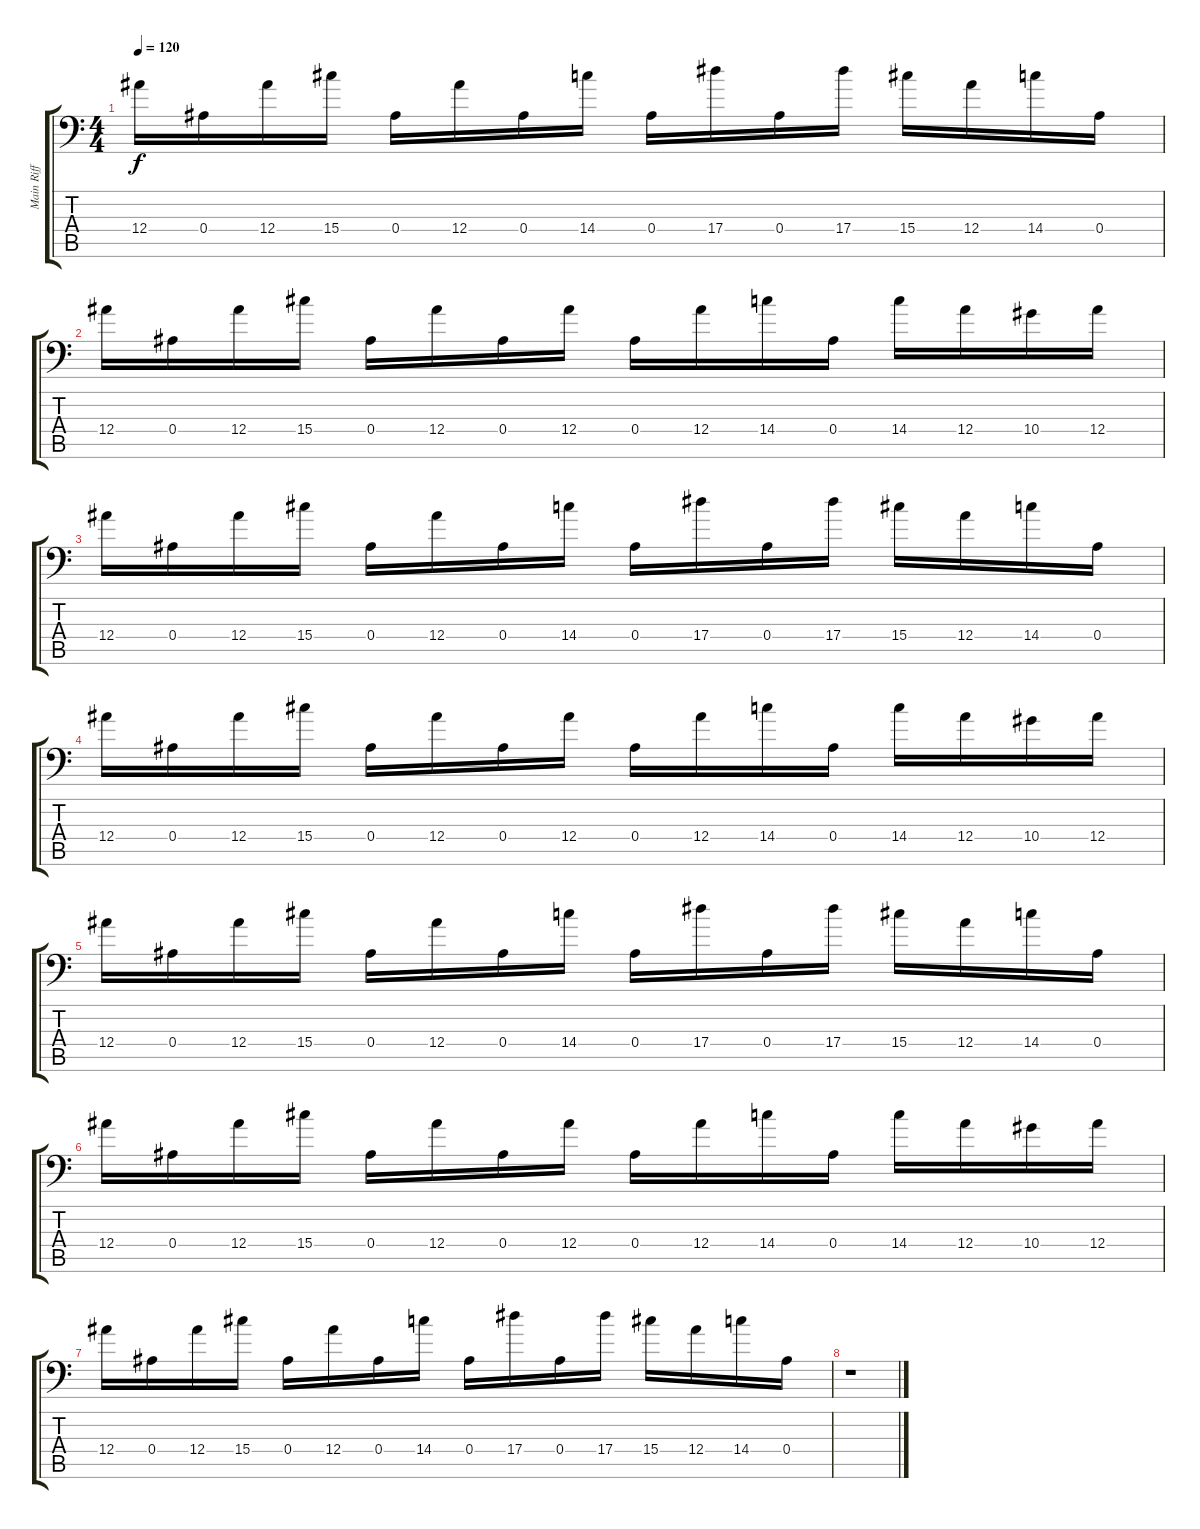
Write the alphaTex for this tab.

\track ("Main Riff 1" "Main Riff ") {instrument distortionguitar}
\staff {score tabs}
\tuning (C4 G3 Eb3 Bb2 F2 Bb1) {hide}
\ts (4 4)
\tempo 120
\clef f4
\ks c
12.4.16{dy f} 0.4.16 12.4.16 15.4.16 0.4.16 12.4.16 0.4.16 14.4.16 0.4.16 17.4.16 0.4.16 17.4.16 15.4.16 12.4.16 14.4.16 0.4.16 |
12.4.16 0.4.16 12.4.16 15.4.16 0.4.16 12.4.16 0.4.16 12.4.16 0.4.16 12.4.16 14.4.16 0.4.16 14.4.16 12.4.16 10.4.16 12.4.16 |
12.4.16 0.4.16 12.4.16 15.4.16 0.4.16 12.4.16 0.4.16 14.4.16 0.4.16 17.4.16 0.4.16 17.4.16 15.4.16 12.4.16 14.4.16 0.4.16 |
12.4.16 0.4.16 12.4.16 15.4.16 0.4.16 12.4.16 0.4.16 12.4.16 0.4.16 12.4.16 14.4.16 0.4.16 14.4.16 12.4.16 10.4.16 12.4.16 |
12.4.16 0.4.16 12.4.16 15.4.16 0.4.16 12.4.16 0.4.16 14.4.16 0.4.16 17.4.16 0.4.16 17.4.16 15.4.16 12.4.16 14.4.16 0.4.16 |
12.4.16 0.4.16 12.4.16 15.4.16 0.4.16 12.4.16 0.4.16 12.4.16 0.4.16 12.4.16 14.4.16 0.4.16 14.4.16 12.4.16 10.4.16 12.4.16 |
12.4.16 0.4.16 12.4.16 15.4.16 0.4.16 12.4.16 0.4.16 14.4.16 0.4.16 17.4.16 0.4.16 17.4.16 15.4.16 12.4.16 14.4.16 0.4.16 |
r.1
